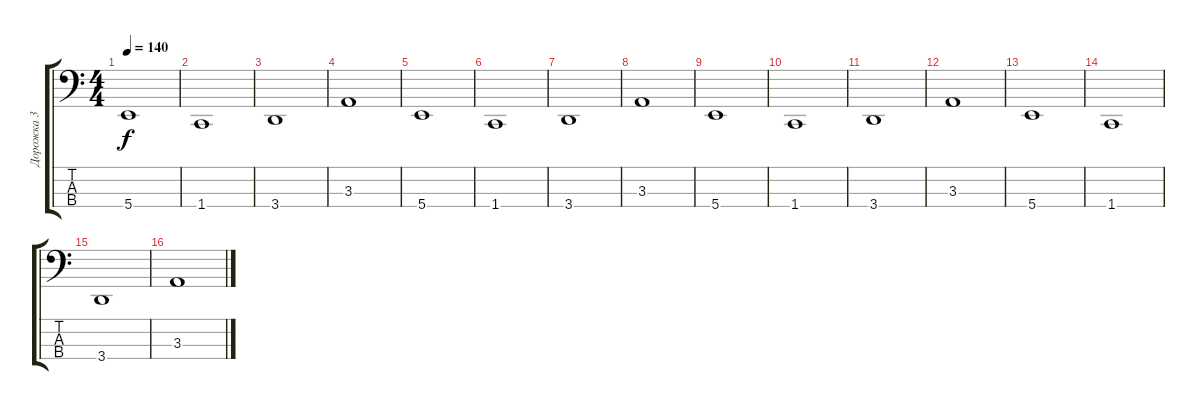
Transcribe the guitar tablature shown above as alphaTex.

\track ("Дорожка 3" "Дорожка 3") {instrument electricbassfinger}
\staff {score tabs}
\tuning (E2 B1 Gb1 B0) {hide}
\ts (4 4)
\tempo 140
\clef f4
\ks c
5.4.1{dy f} |
1.4.1 |
3.4.1 |
3.3.1 |
5.4.1 |
1.4.1 |
3.4.1 |
3.3.1 |
5.4.1 |
1.4.1 |
3.4.1 |
3.3.1 |
5.4.1 |
1.4.1 |
3.4.1 |
3.3.1
